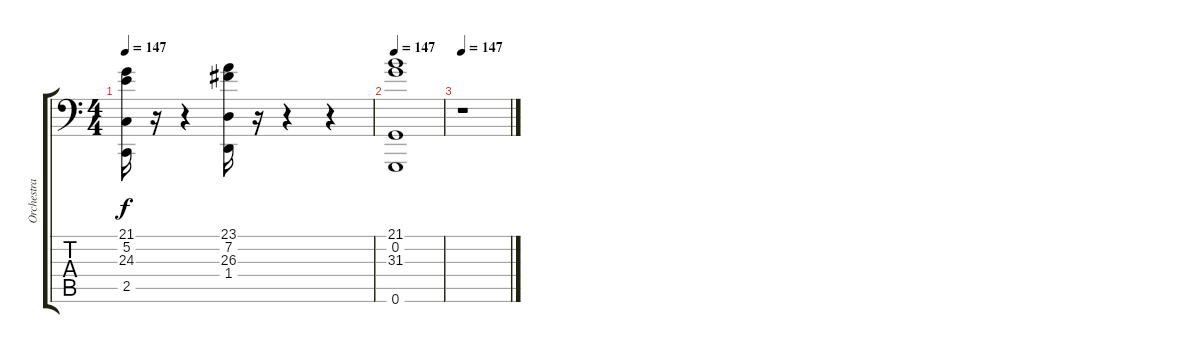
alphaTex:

\track ("Orchestra" "Orchestra") {instrument stringensemble1}
\staff {score tabs}
\tuning (Bb2 G2 E2 Db2 Bb1 G1) {hide}
\ts (4 4)
\tempo 147
\clef f4
\ks c
(21.1 5.2 24.3 2.5).16{dy f} r.16 r.4 (23.1 7.2 26.3 1.4).16 r.16 r.4 r.4 |
\tempo 147
(21.1 0.2 31.3 0.6).1 |
\tempo 147
r.1
